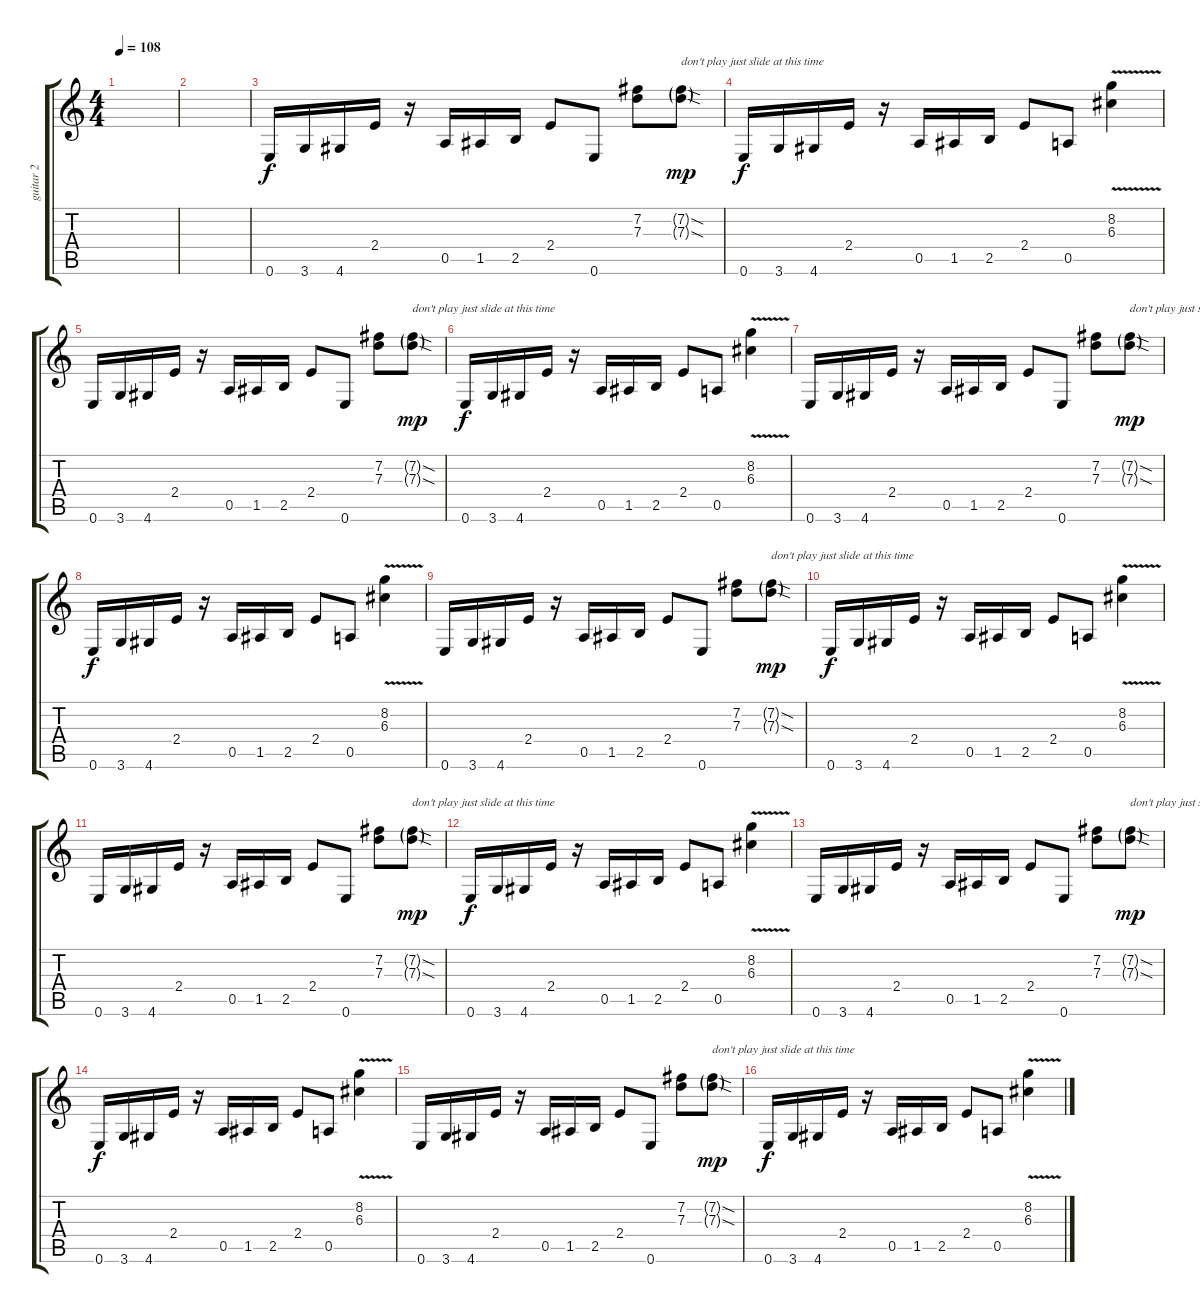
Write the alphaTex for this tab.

\track ("guitar 2" "guitar 2") {instrument distortionguitar}
\staff {score tabs}
\tuning (E4 B3 G3 D3 A2 E2) {hide}
\ts (4 4)
\tempo 108
\clef g2
\ks c
|
|
0.6.16 3.6.16 4.6.16 2.4.16 r.16 0.5.16 1.5.16 2.5.16 2.4.8 0.6.8 (7.2 7.3).8 (7.2{sod g} 7.3{sod g}).8{txt "don't play just slide at this time" dy mp} |
0.6.16{dy f} 3.6.16 4.6.16 2.4.16 r.16 0.5.16 1.5.16 2.5.16 2.4.8 0.5.8 (8.2{v} 6.3).4 |
0.6.16 3.6.16 4.6.16 2.4.16 r.16 0.5.16 1.5.16 2.5.16 2.4.8 0.6.8 (7.2 7.3).8 (7.2{sod g} 7.3{sod g}).8{txt "don't play just slide at this time" dy mp} |
0.6.16{dy f} 3.6.16 4.6.16 2.4.16 r.16 0.5.16 1.5.16 2.5.16 2.4.8 0.5.8 (8.2{v} 6.3).4 |
0.6.16 3.6.16 4.6.16 2.4.16 r.16 0.5.16 1.5.16 2.5.16 2.4.8 0.6.8 (7.2 7.3).8 (7.2{sod g} 7.3{sod g}).8{txt "don't play just slide at this time" dy mp} |
0.6.16{dy f} 3.6.16 4.6.16 2.4.16 r.16 0.5.16 1.5.16 2.5.16 2.4.8 0.5.8 (8.2{v} 6.3).4 |
0.6.16 3.6.16 4.6.16 2.4.16 r.16 0.5.16 1.5.16 2.5.16 2.4.8 0.6.8 (7.2 7.3).8 (7.2{sod g} 7.3{sod g}).8{txt "don't play just slide at this time" dy mp} |
0.6.16{dy f} 3.6.16 4.6.16 2.4.16 r.16 0.5.16 1.5.16 2.5.16 2.4.8 0.5.8 (8.2{v} 6.3).4 |
0.6.16 3.6.16 4.6.16 2.4.16 r.16 0.5.16 1.5.16 2.5.16 2.4.8 0.6.8 (7.2 7.3).8 (7.2{sod g} 7.3{sod g}).8{txt "don't play just slide at this time" dy mp} |
0.6.16{dy f} 3.6.16 4.6.16 2.4.16 r.16 0.5.16 1.5.16 2.5.16 2.4.8 0.5.8 (8.2{v} 6.3).4 |
0.6.16 3.6.16 4.6.16 2.4.16 r.16 0.5.16 1.5.16 2.5.16 2.4.8 0.6.8 (7.2 7.3).8 (7.2{sod g} 7.3{sod g}).8{txt "don't play just slide at this time" dy mp} |
0.6.16{dy f} 3.6.16 4.6.16 2.4.16 r.16 0.5.16 1.5.16 2.5.16 2.4.8 0.5.8 (8.2{v} 6.3).4 |
0.6.16 3.6.16 4.6.16 2.4.16 r.16 0.5.16 1.5.16 2.5.16 2.4.8 0.6.8 (7.2 7.3).8 (7.2{sod g} 7.3{sod g}).8{txt "don't play just slide at this time" dy mp} |
0.6.16{dy f} 3.6.16 4.6.16 2.4.16 r.16 0.5.16 1.5.16 2.5.16 2.4.8 0.5.8 (8.2{v} 6.3).4
